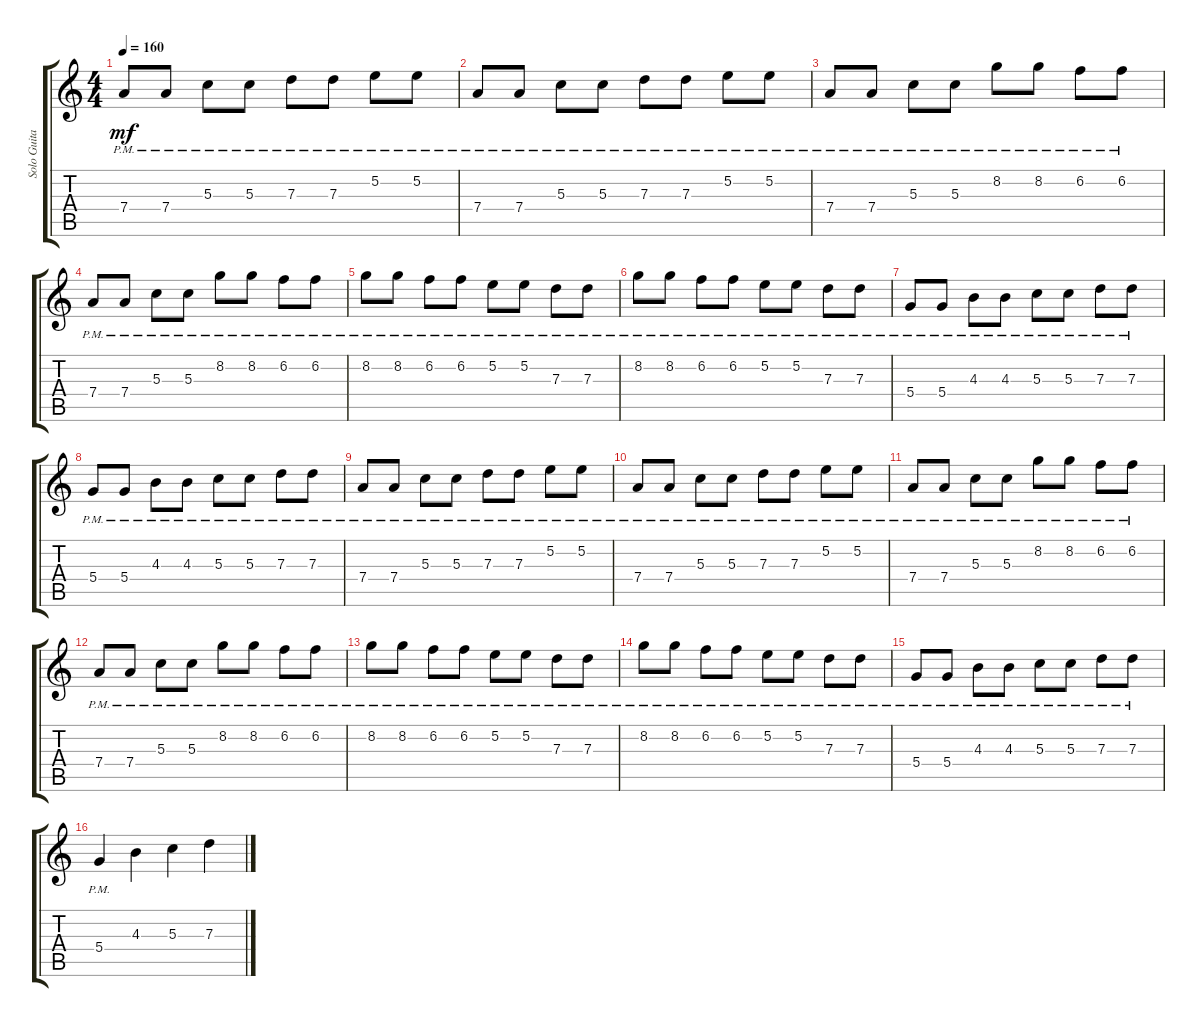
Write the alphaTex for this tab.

\track ("Solo Guitar" "Solo Guita") {instrument distortionguitar}
\staff {score tabs}
\tuning (E4 B3 G3 D3 A2 E2) {hide}
\ts (4 4)
\tempo 160
\clef g2
\ks c
7.4{pm}.8{dy mf instrument distortionguitar} 7.4{pm}.8 5.3{pm}.8 5.3{pm}.8 7.3{pm}.8 7.3{pm}.8 5.2{pm}.8 5.2{pm}.8 |
7.4{pm}.8 7.4{pm}.8 5.3{pm}.8 5.3{pm}.8 7.3{pm}.8 7.3{pm}.8 5.2{pm}.8 5.2{pm}.8 |
7.4{pm}.8 7.4{pm}.8 5.3{pm}.8 5.3{pm}.8 8.2{pm}.8 8.2{pm}.8 6.2{pm}.8 6.2{pm}.8 |
7.4{pm}.8 7.4{pm}.8 5.3{pm}.8 5.3{pm}.8 8.2{pm}.8 8.2{pm}.8 6.2{pm}.8 6.2{pm}.8 |
8.2{pm}.8 8.2{pm}.8 6.2{pm}.8 6.2{pm}.8 5.2{pm}.8 5.2{pm}.8 7.3{pm}.8 7.3{pm}.8 |
8.2{pm}.8 8.2{pm}.8 6.2{pm}.8 6.2{pm}.8 5.2{pm}.8 5.2{pm}.8 7.3{pm}.8 7.3{pm}.8 |
5.4{pm}.8 5.4{pm}.8 4.3{pm}.8 4.3{pm}.8 5.3{pm}.8 5.3{pm}.8 7.3{pm}.8 7.3{pm}.8 |
5.4{pm}.8 5.4{pm}.8 4.3{pm}.8 4.3{pm}.8 5.3{pm}.8 5.3{pm}.8 7.3{pm}.8 7.3{pm}.8 |
7.4{pm}.8 7.4{pm}.8 5.3{pm}.8 5.3{pm}.8 7.3{pm}.8 7.3{pm}.8 5.2{pm}.8 5.2{pm}.8 |
7.4{pm}.8 7.4{pm}.8 5.3{pm}.8 5.3{pm}.8 7.3{pm}.8 7.3{pm}.8 5.2{pm}.8 5.2{pm}.8 |
7.4{pm}.8 7.4{pm}.8 5.3{pm}.8 5.3{pm}.8 8.2{pm}.8 8.2{pm}.8 6.2{pm}.8 6.2{pm}.8 |
7.4{pm}.8 7.4{pm}.8 5.3{pm}.8 5.3{pm}.8 8.2{pm}.8 8.2{pm}.8 6.2{pm}.8 6.2{pm}.8 |
8.2{pm}.8 8.2{pm}.8 6.2{pm}.8 6.2{pm}.8 5.2{pm}.8 5.2{pm}.8 7.3{pm}.8 7.3{pm}.8 |
8.2{pm}.8 8.2{pm}.8 6.2{pm}.8 6.2{pm}.8 5.2{pm}.8 5.2{pm}.8 7.3{pm}.8 7.3{pm}.8 |
5.4{pm}.8 5.4{pm}.8 4.3{pm}.8 4.3{pm}.8 5.3{pm}.8 5.3{pm}.8 7.3{pm}.8 7.3{pm}.8 |
5.4{pm}.4 4.3.4 5.3.4 7.3.4
